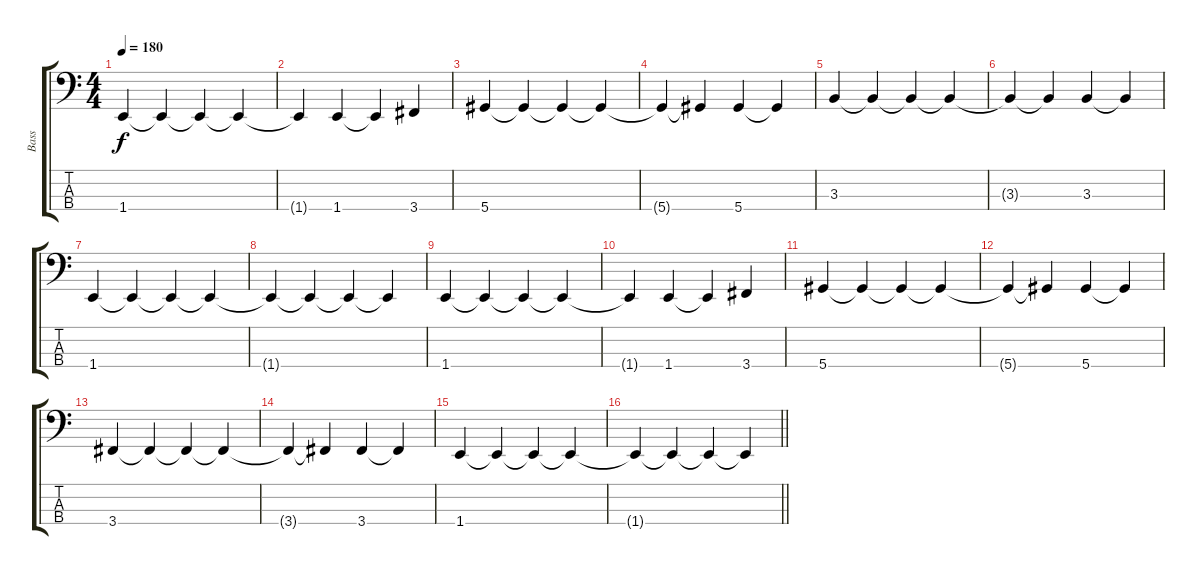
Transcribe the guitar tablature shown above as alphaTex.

\track ("Bass" "Bass") {instrument electricbassfinger}
\staff {score tabs}
\tuning (Gb2 Db2 Ab1 Eb1) {hide}
\ts (4 4)
\section ("" "")
\tempo 180
\clef f4
\ks c
1.4.4{dy f} 1.4{t}.4 1.4{t}.4 1.4{t}.4 |
1.4{t}.4 1.4.4 1.4{t}.4 3.4.4 |
5.4.4 5.4{t}.4 5.4{t}.4 5.4{t}.4 |
5.4{t}.4 5.4{t}.4 5.4.4 5.4{t}.4 |
3.3.4 3.3{t}.4 3.3{t}.4 3.3{t}.4 |
3.3{t}.4 3.3{t}.4 3.3.4 3.3{t}.4 |
1.4.4 1.4{t}.4 1.4{t}.4 1.4{t}.4 |
1.4{t}.4 1.4{t}.4 1.4{t}.4 1.4{t}.4 |
1.4.4 1.4{t}.4 1.4{t}.4 1.4{t}.4 |
1.4{t}.4 1.4.4 1.4{t}.4 3.4.4 |
5.4.4 5.4{t}.4 5.4{t}.4 5.4{t}.4 |
5.4{t}.4 5.4{t}.4 5.4.4 5.4{t}.4 |
3.4.4 3.4{t}.4 3.4{t}.4 3.4{t}.4 |
3.4{t}.4 3.4{t}.4 3.4.4 3.4{t}.4 |
1.4.4 1.4{t}.4 1.4{t}.4 1.4{t}.4 |
\barLineRight lightlight
1.4{t}.4 1.4{t}.4 1.4{t}.4 1.4{t}.4
